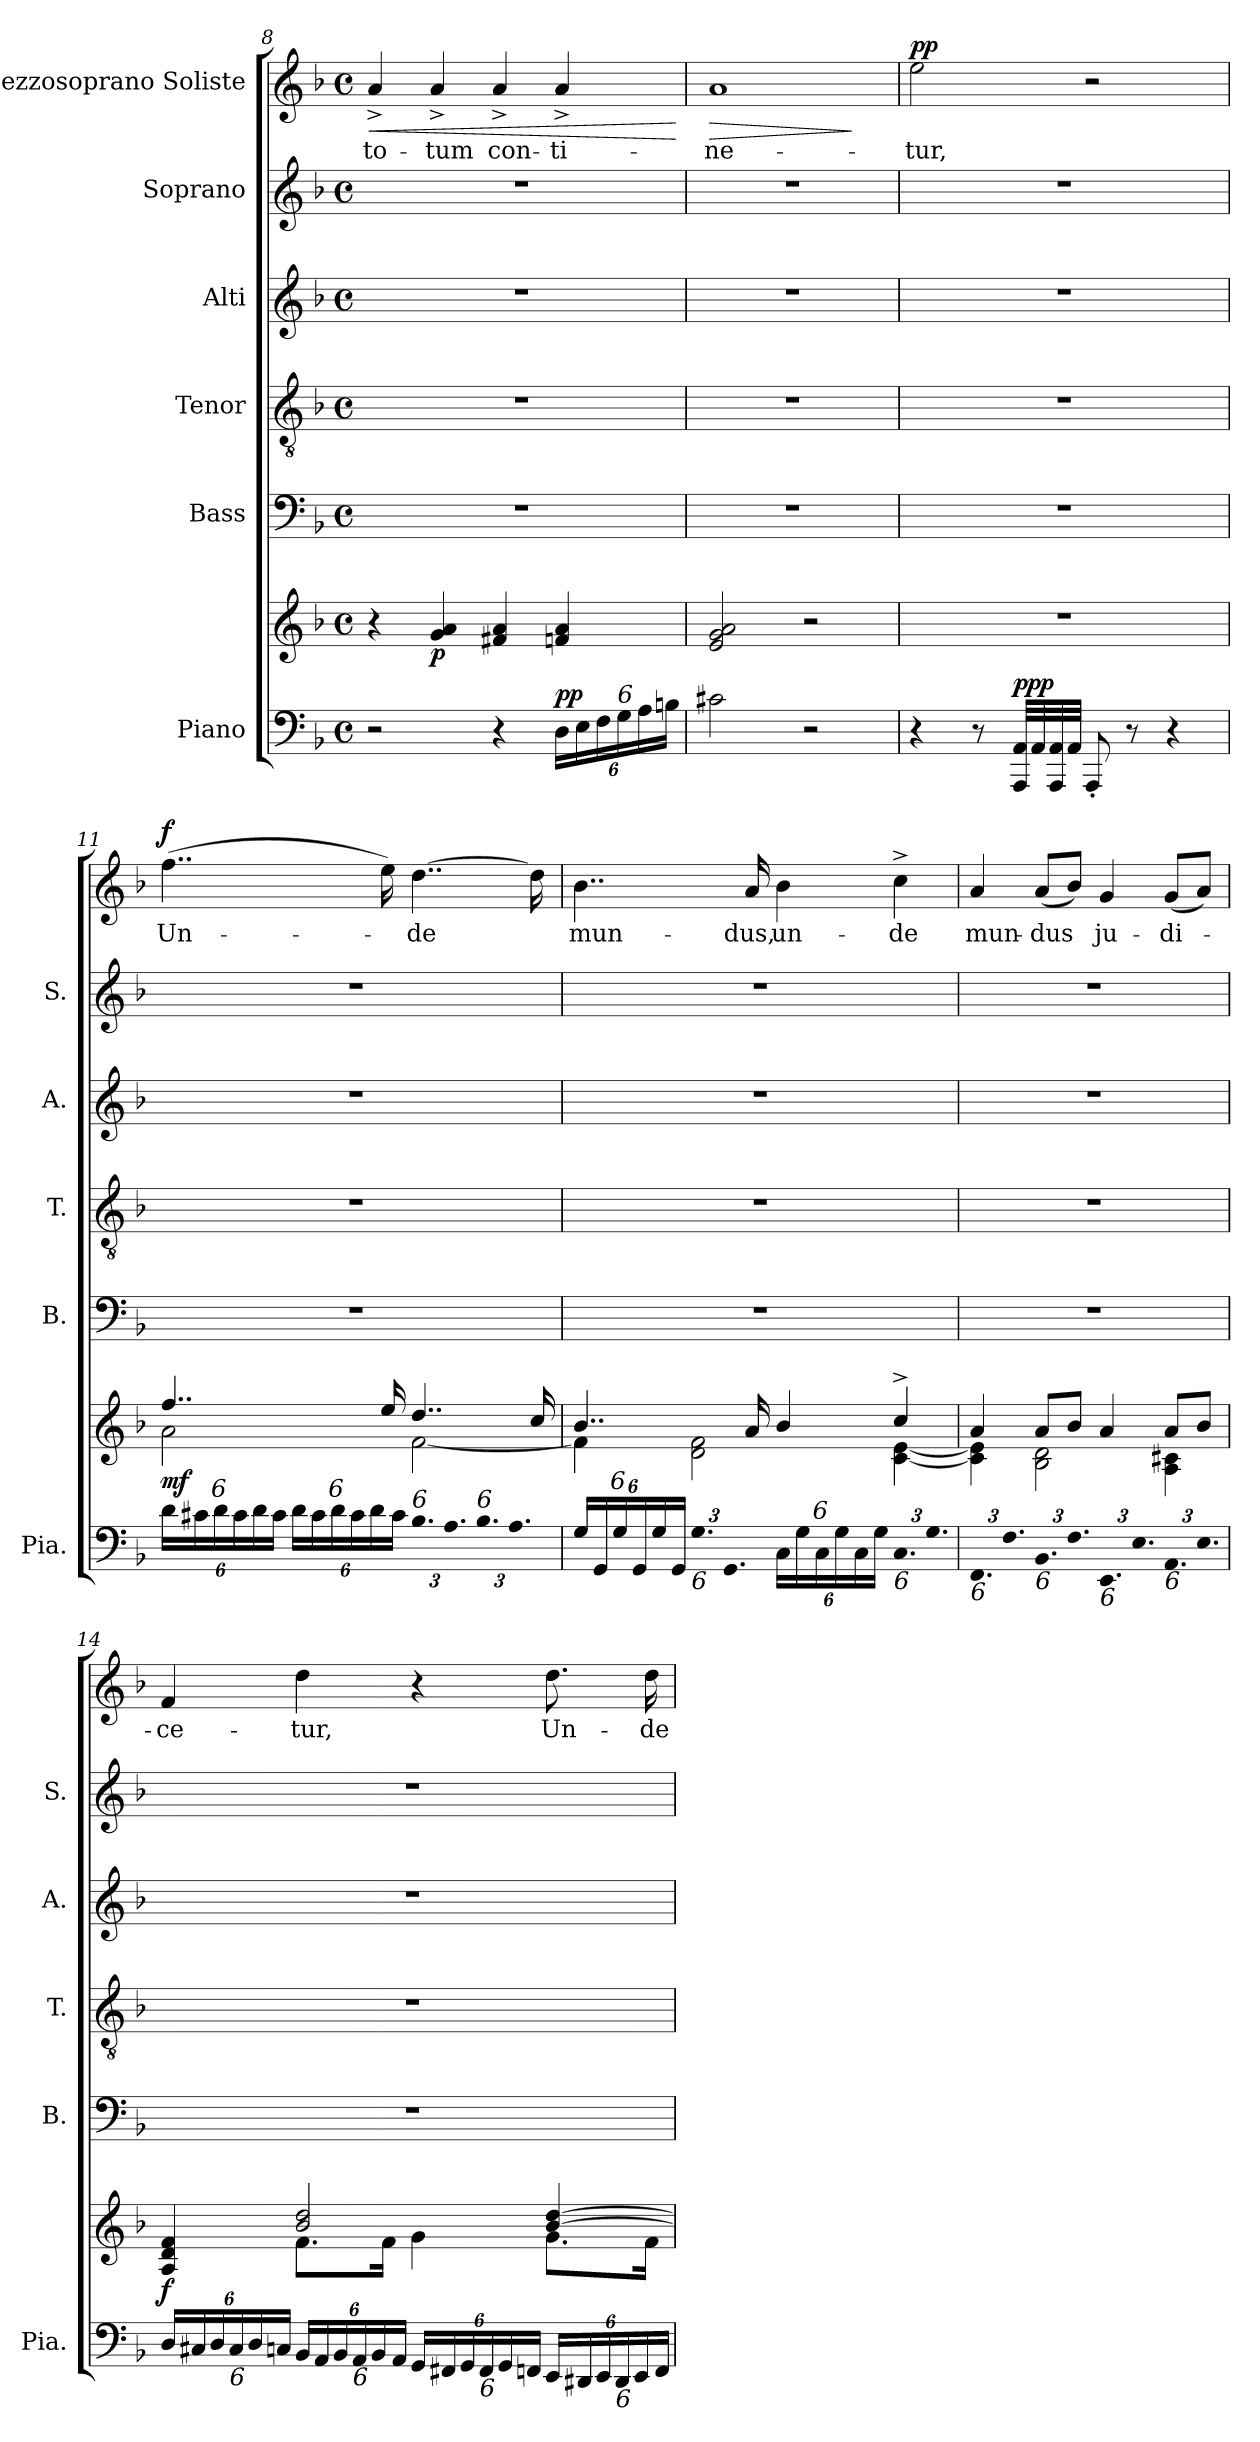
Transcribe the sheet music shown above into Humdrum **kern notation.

**kern	**kern	**dynam	**kern	**kern	**kern	**kern	**kern	**text	**dynam
*part6	*part6	*part6	*part5	*part4	*part3	*part2	*part1	*part1	*part1
*staff7	*staff6	*staff6/7	*staff5	*staff4	*staff3	*staff2	*staff1	*staff1	*staff1
*I"Piano	*	*	*I"Bass	*I"Tenor	*I"Alti	*I"Soprano	*I"Mezzosoprano Soliste	*	*
*I'Pia.	*	*	*I'B.	*I'T.	*I'A.	*I'S.	*	*	*
!!LO:LB:g=z
*clefF4	*clefG2	*	*clefF4	*clefGv2	*clefG2	*clefG2	*clefG2	*	*
*	*	*	*	*	*ITrd1c2	*	*	*	*
*k[b-]	*k[b-]	*	*k[b-]	*k[b-]	*k[b-e-a-]	*k[b-]	*k[b-]	*	*
*M4/4	*M4/4	*	*M4/4	*M4/4	*M4/4	*M4/4	*M4/4	*	*
*met(c)	*met(c)	*	*met(c)	*met(c)	*met(c)	*met(c)	*met(c)	*	*
=8	=8	=8	=8	=8	=8	=8	=8	=8	=8
!	!	!	!	!	!	!	!	!	!LO:HP:b
2r	4r	.	1r	1r	1r	1r	4a^/	to-	<
!	!	!LO:DY:b	!	!	!	!	!	!	!
.	4g/ 4a/	p	.	.	.	.	4a^/	-tum	.
4r	4f#X/ 4a/	.	.	.	.	.	4a^/	con-	.
*Xbrackettup	*	*	*	*	*	*	*	*	*
!	!	!LO:DY:a=2	!	!	!	!	!	!	!
24D\LL	4fn/ 4a/	pp	.	.	.	.	4a^/	-ti-	.
24E\	.	.	.	.	.	.	.	.	.
24F\	.	.	.	.	.	.	.	.	.
!LO:TX:a:i:t=6	!	!	!	!	!	!	!	!	!
24G\	.	.	.	.	.	.	.	.	.
24A\	.	.	.	.	.	.	.	.	.
24Bn\JJ	.	.	.	.	.	.	.	.	.
.	.	.	.	.	.	.	.	.	[
=9	=9	=9	=9	=9	=9	=9	=9	=9	=9
!	!	!	!	!	!	!	!	!	!LO:HP:b
2c#X\	2e/ 2g/ 2a/	.	1r	1r	1r	1r	1a	-ne-	>
2r	2r	.	.	.	.	.	.	.	.
.	.	.	.	.	.	.	.	.	]
=10	=10	=10	=10	=10	=10	=10	=10	=10	=10
!	!	!	!	!	!	!	!	!	!LO:DY:a
4r	1r	.	1r	1r	1r	1r	2ee\	-tur,	pp
8r	.	.	.	.	.	.	.	.	.
!	!	!LO:DY:a=2	!	!	!	!	!	!	!
32AAA/ 32AA/LLL	.	ppp	.	.	.	.	.	.	.
32AA/	.	.	.	.	.	.	.	.	.
32AAA/ 32AA/	.	.	.	.	.	.	.	.	.
32AA/JJJ	.	.	.	.	.	.	.	.	.
8AAA'/	.	.	.	.	.	.	2r	.	.
8r	.	.	.	.	.	.	.	.	.
4r	.	.	.	.	.	.	.	.	.
=11	=11	=11	=11	=11	=11	=11	=11	=11	=11
*	*^	*	*	*	*	*	*	*	*
!	!	!	!LO:DY:b	!	!	!	!	!	!	!LO:DY:a
24d\LL	4..ff/	2a\	mf	1r	1r	1r	1r	(4..ff\	Un-	f
24c#X\	.	.	.	.	.	.	.	.	.	.
!LO:TX:a:i:t=6	!	!	!	!	!	!	!	!	!	!
24d\	.	.	.	.	.	.	.	.	.	.
24c#\	.	.	.	.	.	.	.	.	.	.
24d\	.	.	.	.	.	.	.	.	.	.
24c#\JJ	.	.	.	.	.	.	.	.	.	.
24d\LL	.	.	.	.	.	.	.	.	.	.
24c#\	.	.	.	.	.	.	.	.	.	.
!LO:TX:a:i:t=6	!	!	!	!	!	!	!	!	!	!
24d\	.	.	.	.	.	.	.	.	.	.
24c#\	.	.	.	.	.	.	.	.	.	.
24d\	.	.	.	.	.	.	.	.	.	.
.	16ee/	.	.	.	.	.	.	16ee\)	.	.
24c#\JJ	.	.	.	.	.	.	.	.	.	.
!LO:TX:a:i:t=6	!	!	!	!	!	!	!	!	!	!
!LO:N:vis=4.	!	!	!	!	!	!	!	!	!	!
12.B-\	4..dd/	[2f\	.	.	.	.	.	[4..dd\	-de	.
!LO:N:vis=4.	!	!	!	!	!	!	!	!	!	!
12.A\	.	.	.	.	.	.	.	.	.	.
!LO:TX:a:i:t=6	!	!	!	!	!	!	!	!	!	!
!LO:N:vis=4.	!	!	!	!	!	!	!	!	!	!
12.B-\	.	.	.	.	.	.	.	.	.	.
!LO:N:vis=4.	!	!	!	!	!	!	!	!	!	!
12.A\	.	.	.	.	.	.	.	.	.	.
.	16cc/	.	.	.	.	.	.	16dd\]	.	.
!!LO:LB:g=z
=12	=12	=12	=12	=12	=12	=12	=12	=12	=12	=12
24G/LL	4..b-/	4f\]	.	1r	1r	1r	1r	4..b-\	mun-	.
24GG/	.	.	.	.	.	.	.	.	.	.
!LO:TX:a:i:t=6	!	!	!	!	!	!	!	!	!	!
24G/	.	.	.	.	.	.	.	.	.	.
24GG/	.	.	.	.	.	.	.	.	.	.
24G/	.	.	.	.	.	.	.	.	.	.
24GG/JJ	.	.	.	.	.	.	.	.	.	.
!LO:TX:b:i:t=6	!	!	!	!	!	!	!	!	!	!
!LO:N:vis=4.	!	!	!	!	!	!	!	!	!	!
12.G/	.	2d\ 2f\	.	.	.	.	.	.	.	.
!LO:N:vis=4.	!	!	!	!	!	!	!	!	!	!
12.GG/	.	.	.	.	.	.	.	.	.	.
.	16a/	.	.	.	.	.	.	16a/	-dus,	.
24C\LL	4b-/	.	.	.	.	.	.	4b-\	un-	.
24G\	.	.	.	.	.	.	.	.	.	.
!LO:TX:a:i:t=6	!	!	!	!	!	!	!	!	!	!
24C\	.	.	.	.	.	.	.	.	.	.
24G\	.	.	.	.	.	.	.	.	.	.
24C\	.	.	.	.	.	.	.	.	.	.
24G\JJ	.	.	.	.	.	.	.	.	.	.
!LO:TX:b:i:t=6	!	!	!	!	!	!	!	!	!	!
!LO:N:vis=4.	!	!	!	!	!	!	!	!	!	!
12.C/	4cc^/	[4c\ [4e\	.	.	.	.	.	4cc^\	-de	.
!LO:N:vis=4.	!	!	!	!	!	!	!	!	!	!
12.G/	.	.	.	.	.	.	.	.	.	.
=13	=13	=13	=13	=13	=13	=13	=13	=13	=13	=13
!LO:TX:b:i:t=6	!	!	!	!	!	!	!	!	!	!
!LO:N:vis=4.	!	!	!	!	!	!	!	!	!	!
12.FF/	4a/	4c\] 4e\]	.	1r	1r	1r	1r	4a/	mun-	.
!LO:N:vis=4.	!	!	!	!	!	!	!	!	!	!
12.F/	.	.	.	.	.	.	.	.	.	.
!LO:TX:b:i:t=6	!	!	!	!	!	!	!	!	!	!
!LO:N:vis=4.	!	!	!	!	!	!	!	!	!	!
12.BB-/	8a/L	2B-\ 2d\	.	.	.	.	.	(8a/L	-dus	.
!LO:N:vis=4.	!	!	!	!	!	!	!	!	!	!
12.F/	8b-/J	.	.	.	.	.	.	8b-/J)	.	.
!LO:TX:b:i:t=6	!	!	!	!	!	!	!	!	!	!
!LO:N:vis=4.	!	!	!	!	!	!	!	!	!	!
12.EE/	4a/	.	.	.	.	.	.	4g/	ju-	.
!LO:N:vis=4.	!	!	!	!	!	!	!	!	!	!
12.E/	.	.	.	.	.	.	.	.	.	.
!LO:TX:b:i:t=6	!	!	!	!	!	!	!	!	!	!
!LO:N:vis=4.	!	!	!	!	!	!	!	!	!	!
12.AA/	8a/L	4A\ 4c#X\	.	.	.	.	.	(8g/L	-di-	.
!LO:N:vis=4.	!	!	!	!	!	!	!	!	!	!
12.E/	8b-/J	.	.	.	.	.	.	8a/J)	.	.
!!LO:PB:g=z
=14	=14	=14	=14	=14	=14	=14	=14	=14	=14	=14
!	!	!	!LO:DY:a=2	!	!	!	!	!	!	!
24D/LL	4A/ 4d/ 4f/	4ryy	f	1r	1r	1r	1r	4f/	-ce-	.
24C#X/	.	.	.	.	.	.	.	.	.	.
24D/	.	.	.	.	.	.	.	.	.	.
!LO:TX:b:i:t=6	!	!	!	!	!	!	!	!	!	!
24C#/	.	.	.	.	.	.	.	.	.	.
24D/	.	.	.	.	.	.	.	.	.	.
24Cn/JJ	.	.	.	.	.	.	.	.	.	.
24BB-/LL	2b-/ 2dd/	8.f\L	.	.	.	.	.	4dd\	-tur,	.
24AA/	.	.	.	.	.	.	.	.	.	.
24BB-/	.	.	.	.	.	.	.	.	.	.
!LO:TX:b:i:t=6	!	!	!	!	!	!	!	!	!	!
24AA/	.	.	.	.	.	.	.	.	.	.
24BB-/	.	.	.	.	.	.	.	.	.	.
.	.	16f\Jk	.	.	.	.	.	.	.	.
24AA/JJ	.	.	.	.	.	.	.	.	.	.
24GG/LL	.	4g\	.	.	.	.	.	4r	.	.
24FF#X/	.	.	.	.	.	.	.	.	.	.
24GG/	.	.	.	.	.	.	.	.	.	.
!LO:TX:b:i:t=6	!	!	!	!	!	!	!	!	!	!
24FF#/	.	.	.	.	.	.	.	.	.	.
24GG/	.	.	.	.	.	.	.	.	.	.
24FFn/JJ	.	.	.	.	.	.	.	.	.	.
24EE/LL	[4b-/ [4dd/	8.g\L	.	.	.	.	.	8.dd\	Un-	.
24DD#X/	.	.	.	.	.	.	.	.	.	.
24EE/	.	.	.	.	.	.	.	.	.	.
!LO:TX:b:i:t=6	!	!	!	!	!	!	!	!	!	!
24DD#/	.	.	.	.	.	.	.	.	.	.
24EE/	.	.	.	.	.	.	.	.	.	.
.	.	16f\Jk	.	.	.	.	.	16dd\	-de	.
24FF/JJ	.	.	.	.	.	.	.	.	.	.
*	*v	*v	*	*	*	*	*	*	*	*
=	=	=	=	=	=	=	=	=	=
*-	*-	*-	*-	*-	*-	*-	*-	*-	*-
